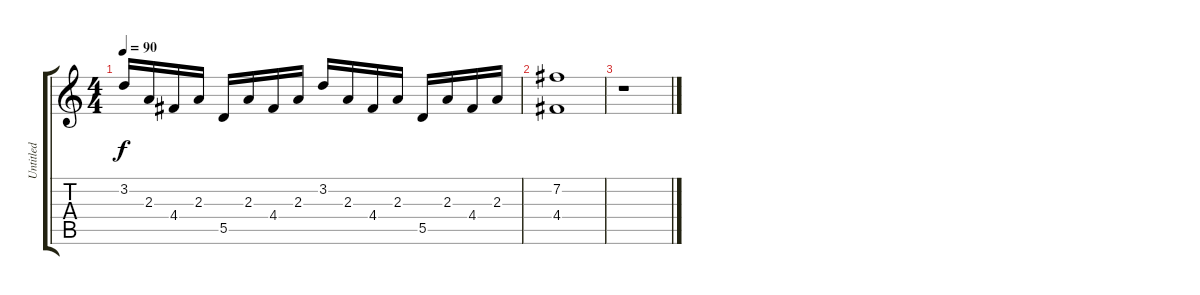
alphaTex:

\track ("Untitled" "Untitled") {instrument distortionguitar}
\staff {score tabs}
\tuning (E4 B3 G3 D3 A2 D2) {hide}
\ts (4 4)
\tempo 90
\clef g2
\ks c
3.2.16{dy f} 2.3.16 4.4.16 2.3.16 5.5.16 2.3.16 4.4.16 2.3.16 3.2.16 2.3.16 4.4.16 2.3.16 5.5.16 2.3.16 4.4.16 2.3.16 |
(7.2 4.4).1 |
r.1
